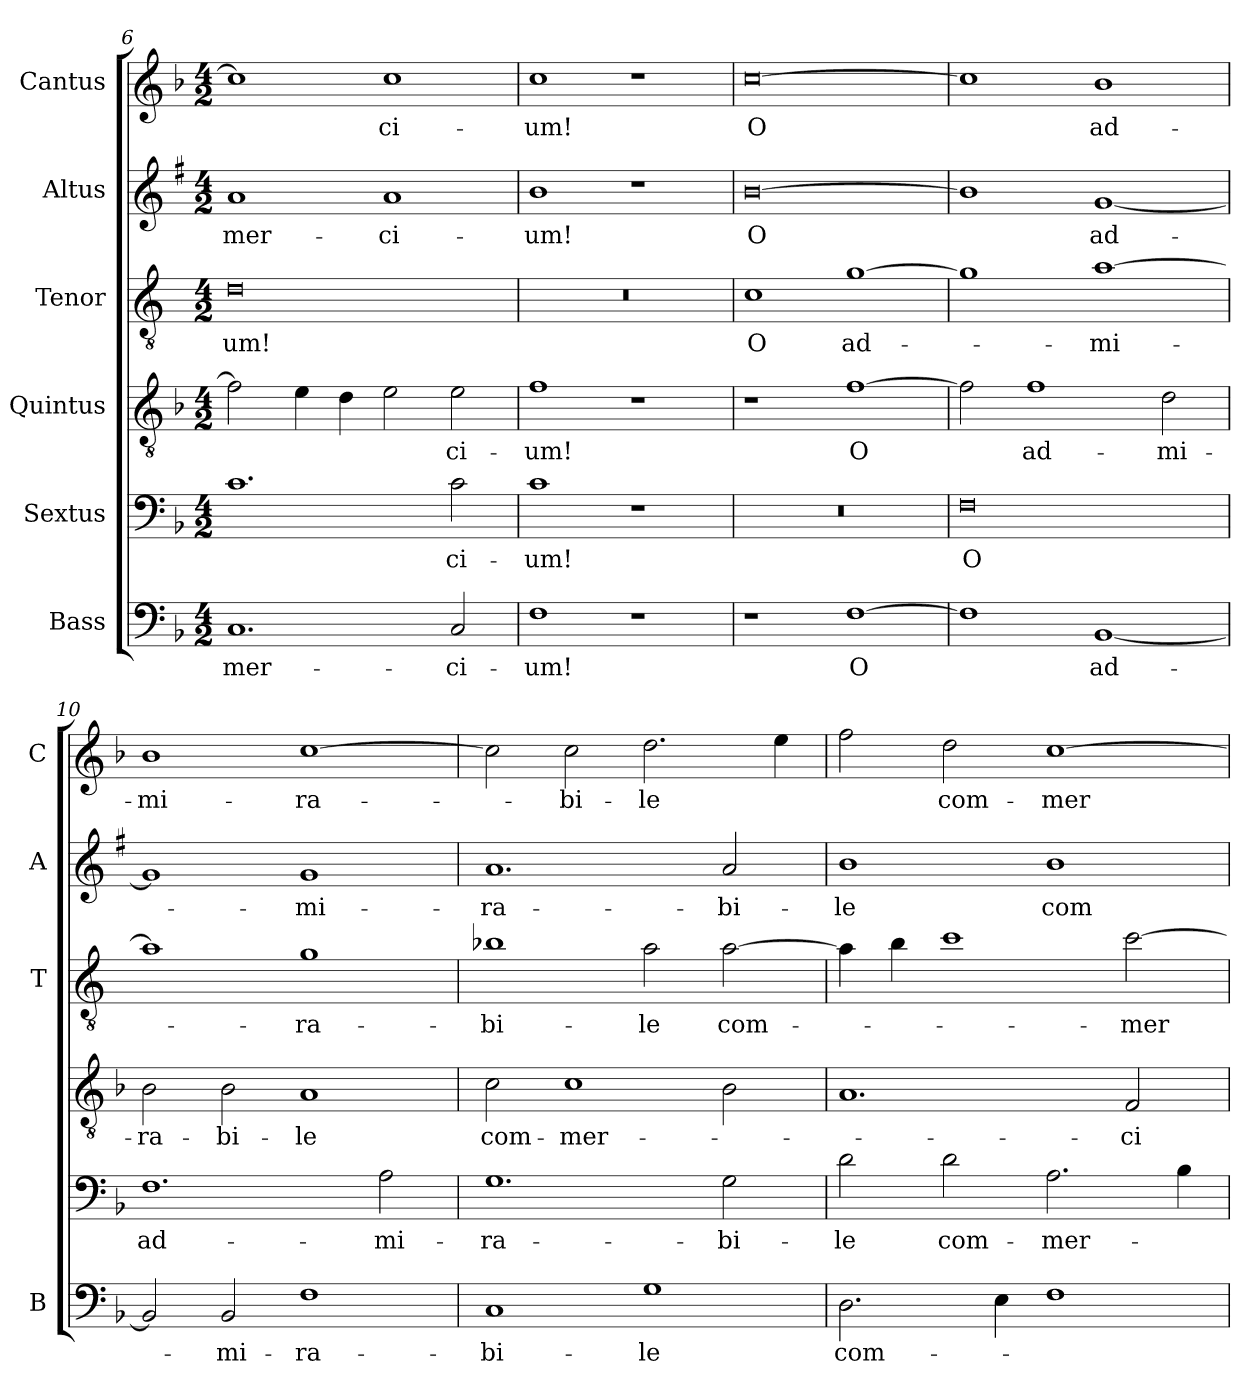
**kern	**text	**kern	**text	**kern	**text	**kern	**text	**kern	**text	**kern	**text
*part6	*part6	*part5	*part5	*part4	*part4	*part3	*part3	*part2	*part2	*part1	*part1
*staff6	*staff6	*staff5	*staff5	*staff4	*staff4	*staff3	*staff3	*staff2	*staff2	*staff1	*staff1
*I"Bass	*	*I"Sextus	*	*I"Quintus	*	*I"Tenor	*	*I"Altus	*	*I"Cantus	*
*I'B	*	*	*	*	*	*I'T	*	*I'A	*	*I'C	*
*clefF4	*	*clefF4	*	*clefGv2	*	*clefGv2	*	*clefG2	*	*clefG2	*
*	*	*	*	*	*	*ITrd4c7	*	*ITrd1c2	*	*	*
*k[b-]	*	*k[b-]	*	*k[b-]	*	*k[b-]	*	*k[b-]	*	*k[b-]	*
*F:	*	*F:	*	*F:	*	*F:	*	*F:	*	*F:	*
*M4/2	*	*M4/2	*	*M4/2	*	*M4/2	*	*M4/2	*	*M4/2	*
=6	=6	=6	=6	=6	=6	=6	=6	=6	=6	=6	=6
!	!LO:LY:b	!	!	!	!	!	!LO:LY:b	!	!LO:LY:b	!	!
1.C	-mer-	1.c	.	2f\]	.	0G	-um!	1g	-mer-	1cc]	.
.	.	.	.	4e\	.	.	.	.	.	.	.
.	.	.	.	4d\	.	.	.	.	.	.	.
!	!	!	!	!	!	!	!	!	!LO:LY:b	!	!LO:LY:b
.	.	.	.	2e\	.	.	.	1g	-ci-	1cc	-ci-
!	!LO:LY:b	!	!LO:LY:b	!	!LO:LY:b	!	!	!	!	!	!
2C/	-ci-	2c\	-ci-	2e\	-ci-	.	.	.	.	.	.
=7	=7	=7	=7	=7	=7	=7	=7	=7	=7	=7	=7
!	!LO:LY:b	!	!LO:LY:b	!	!LO:LY:b	!	!	!	!LO:LY:b	!	!LO:LY:b
1F	-um!	1c	-um!	1f	-um!	0r	.	1a	-um!	1cc	-um!
1r	.	1r	.	1r	.	.	.	1r	.	1r	.
=8	=8	=8	=8	=8	=8	=8	=8	=8	=8	=8	=8
!	!	!	!	!	!	!	!LO:LY:b	!	!LO:LY:b	!	!LO:LY:b
1r	.	0r	.	1r	.	1F	O	[0a	O	[0cc	O
!	!LO:LY:b	!	!	!	!LO:LY:b	!	!LO:LY:b	!	!	!	!
[1F	O	.	.	[1f	O	[1c	ad-	.	.	.	.
=9	=9	=9	=9	=9	=9	=9	=9	=9	=9	=9	=9
!	!	!	!LO:LY:b	!	!	!	!	!	!	!	!
1F]	.	0F	O	2f\]	.	1c]	.	1a]	.	1cc]	.
!	!	!	!	!	!LO:LY:b	!	!	!	!	!	!
.	.	.	.	1f	ad-	.	.	.	.	.	.
!	!LO:LY:b	!	!	!	!	!	!LO:LY:b	!	!LO:LY:b	!	!LO:LY:b
[1BB-	ad-	.	.	.	.	[1d	-mi-	[1f	ad-	1b-	ad-
!	!	!	!	!	!LO:LY:b	!	!	!	!	!	!
.	.	.	.	2d\	-mi-	.	.	.	.	.	.
!!LO:PB:g=z
=10	=10	=10	=10	=10	=10	=10	=10	=10	=10	=10	=10
!	!	!	!LO:LY:b	!	!LO:LY:b	!	!	!	!	!	!LO:LY:b
2BB-/]	.	1.F	ad-	2B-\	-ra-	1d]	.	1f]	.	1b-	-mi-
!	!LO:LY:b	!	!	!	!LO:LY:b	!	!	!	!	!	!
2BB-/	-mi-	.	.	2B-\	-bi-	.	.	.	.	.	.
!	!LO:LY:b	!	!	!	!LO:LY:b	!	!LO:LY:b	!	!LO:LY:b	!	!LO:LY:b
1F	-ra-	.	.	1A	-le	1c	-ra-	1f	-mi-	[1cc	-ra-
!	!	!	!LO:LY:b	!	!	!	!	!	!	!	!
.	.	2A\	-mi-	.	.	.	.	.	.	.	.
=11	=11	=11	=11	=11	=11	=11	=11	=11	=11	=11	=11
!	!LO:LY:b	!	!LO:LY:b	!	!LO:LY:b	!	!LO:LY:b	!	!LO:LY:b	!	!
1C	-bi-	1.G	-ra-	2c\	com-	1e-X	-bi-	1.g	-ra-	2cc\]	.
!	!	!	!	!	!LO:LY:b	!	!	!	!	!	!LO:LY:b
.	.	.	.	1c	-mer-	.	.	.	.	2cc\	-bi-
!	!LO:LY:b	!	!	!	!	!	!LO:LY:b	!	!	!	!LO:LY:b
1G	-le	.	.	.	.	2d\	-le	.	.	2.dd\	-le
!	!	!	!LO:LY:b	!	!	!	!LO:LY:b	!	!LO:LY:b	!	!
.	.	2G\	-bi-	2B-\	.	[2d\	com-	2g/	-bi-	.	.
.	.	.	.	.	.	.	.	.	.	4ee\	.
=12	=12	=12	=12	=12	=12	=12	=12	=12	=12	=12	=12
!	!LO:LY:b	!	!LO:LY:b	!	!	!	!	!	!LO:LY:b	!	!
2.D\	com-	2d\	-le	1.A	.	4d\]	.	1a	-le	2ff\	.
.	.	.	.	.	.	4e\	.	.	.	.	.
!	!	!	!LO:LY:b	!	!	!	!	!	!	!	!LO:LY:b
.	.	2d\	com-	.	.	1f	.	.	.	2dd\	com-
4E\	.	.	.	.	.	.	.	.	.	.	.
!	!	!	!LO:LY:b	!	!	!	!	!	!LO:LY:b	!	!LO:LY:b
1F	.	2.A\	-mer-	.	.	.	.	1a	com-	[1cc	-mer-
!	!	!	!	!	!LO:LY:b	!	!LO:LY:b	!	!	!	!
.	.	.	.	2F/	-ci-	[2f\	-mer-	.	.	.	.
.	.	4B-\	.	.	.	.	.	.	.	.	.
=	=	=	=	=	=	=	=	=	=	=	=
*-	*-	*-	*-	*-	*-	*-	*-	*-	*-	*-	*-
